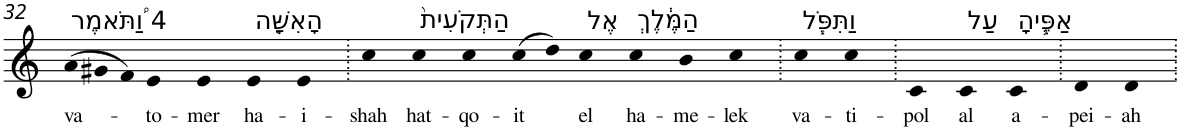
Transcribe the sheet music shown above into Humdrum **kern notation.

**kern	**text
*part1	*part1
*staff1	*staff1
*I"Piano	*
*I'Pno	*
!!LO:PB:g=z
*clefG2	*
*k[]	*
*Xtuplet	*
=32	=32
!LO:TX:a:t=4 וַ֠תֹּאמֶר	!
!	!LO:LY:b
(>12a	va-
12g#X	.
12f)	.
!	!LO:LY:b
4e	-to-
!	!LO:LY:b
4e	-mer
!LO:TX:a:t=הָאִשָּׁ֤ה	!
!	!LO:LY:b
4e	ha-
!	!LO:LY:b
4e	-i-
=33.	=33.
!	!LO:LY:b
4cc	-shah
!LO:TX:a:t=הַתְּקֹעִית֙	!
!	!LO:LY:b
4cc	hat-
!	!LO:LY:b
4cc	-qo-
!	!LO:LY:b
(>8cc	-it
8dd)	.
!LO:TX:a:t=אֶל	!
!	!LO:LY:b
4cc	el
!LO:TX:a:t=הַמֶּ֔לֶךְ	!
!	!LO:LY:b
4cc	ha-
!	!LO:LY:b
4b	-me-
!	!LO:LY:b
4cc	-lek
=34.	=34.
!LO:TX:a:t=וַתִּפֹּ֧ל	!
!	!LO:LY:b
4cc	va-
!	!LO:LY:b
4cc	-ti-
=35.	=35.
!	!LO:LY:b
4c	-pol
!LO:TX:a:t=עַל	!
!	!LO:LY:b
4c	al
!LO:TX:a:t=אַפֶּ֛יהָ	!
!	!LO:LY:b
4c	a-
=36.	=36.
!	!LO:LY:b
4d	-pei-
!	!LO:LY:b
4d	-ah
=.	=.
*-	*-
